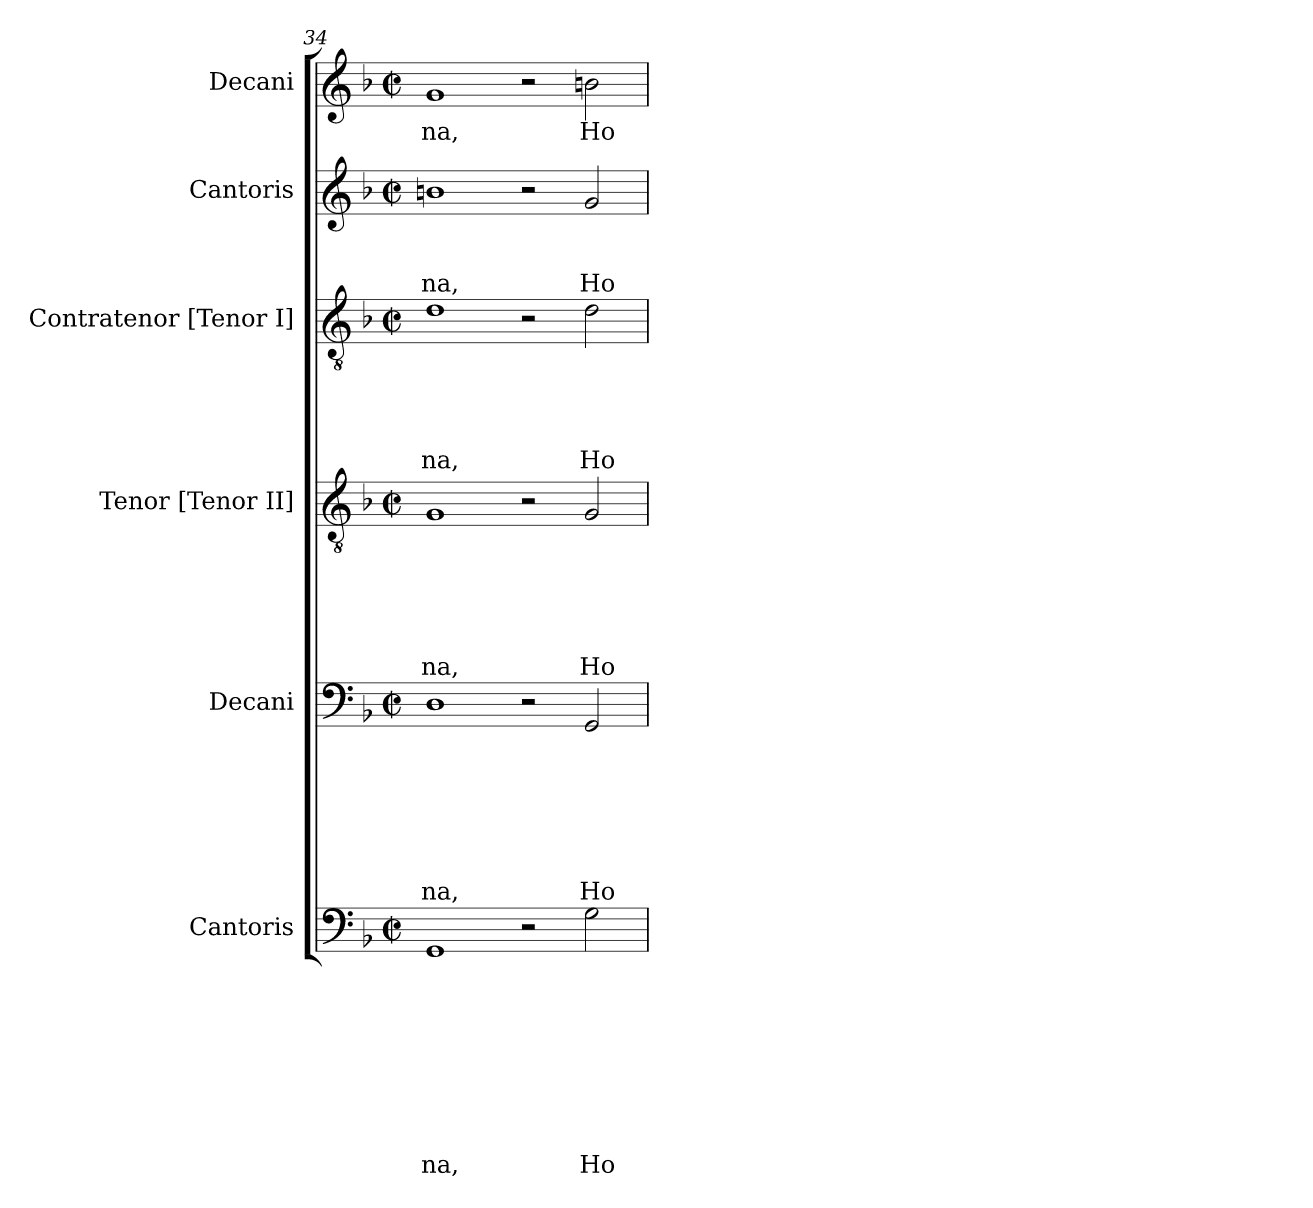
**kern	**text	**text	**text	**text	**text	**text	**text	**text	**text	**kern	**text	**text	**text	**text	**text	**text	**text	**kern	**text	**text	**text	**text	**text	**text	**kern	**text	**text	**text	**text	**text	**kern	**text	**text	**text	**kern	**text
*part6	*part6	*part6	*part6	*part6	*part6	*part6	*part6	*part6	*part6	*part5	*part5	*part5	*part5	*part5	*part5	*part5	*part5	*part4	*part4	*part4	*part4	*part4	*part4	*part4	*part3	*part3	*part3	*part3	*part3	*part3	*part2	*part2	*part2	*part2	*part1	*part1
*staff6	*staff6	*staff6	*staff6	*staff6	*staff6	*staff6	*staff6	*staff6	*staff6	*staff5	*staff5	*staff5	*staff5	*staff5	*staff5	*staff5	*staff5	*staff4	*staff4	*staff4	*staff4	*staff4	*staff4	*staff4	*staff3	*staff3	*staff3	*staff3	*staff3	*staff3	*staff2	*staff2	*staff2	*staff2	*staff1	*staff1
*I"Cantoris	*	*	*	*	*	*	*	*	*	*I"Decani	*	*	*	*	*	*	*	*I"Tenor [Tenor II]	*	*	*	*	*	*	*I"Contratenor [Tenor I]	*	*	*	*	*	*I"Cantoris	*	*	*	*I"Decani	*
*clefF4	*	*	*	*	*	*	*	*	*	*clefF4	*	*	*	*	*	*	*	*clefGv2	*	*	*	*	*	*	*clefGv2	*	*	*	*	*	*clefG2	*	*	*	*clefG2	*
*k[b-]	*	*	*	*	*	*	*	*	*	*k[b-]	*	*	*	*	*	*	*	*k[b-]	*	*	*	*	*	*	*k[b-]	*	*	*	*	*	*k[b-]	*	*	*	*k[b-]	*
*F:	*	*	*	*	*	*	*	*	*	*F:	*	*	*	*	*	*	*	*F:	*	*	*	*	*	*	*F:	*	*	*	*	*	*F:	*	*	*	*F:	*
*M2/2	*	*	*	*	*	*	*	*	*	*M2/2	*	*	*	*	*	*	*	*M2/2	*	*	*	*	*	*	*M2/2	*	*	*	*	*	*M2/2	*	*	*	*M2/2	*
*met(c|)	*	*	*	*	*	*	*	*	*	*met(c|)	*	*	*	*	*	*	*	*met(c|)	*	*	*	*	*	*	*met(c|)	*	*	*	*	*	*met(c|)	*	*	*	*met(c|)	*
=34	=34	=34	=34	=34	=34	=34	=34	=34	=34	=34	=34	=34	=34	=34	=34	=34	=34	=34	=34	=34	=34	=34	=34	=34	=34	=34	=34	=34	=34	=34	=34	=34	=34	=34	=34	=34
!	!	!	!	!	!	!	!	!	!LO:LY:b:rj	!	!	!	!	!	!	!	!LO:LY:b:rj	!	!	!	!	!	!	!LO:LY:b	!	!	!	!	!	!LO:LY:b	!	!	!	!LO:LY:b:rj	!	!LO:LY:b:rj
1GG	.	.	.	.	.	.	.	.	-na,	1D	.	.	.	.	.	.	-na,	1G	.	.	.	.	.	-na,	1d	.	.	.	.	-na,	1bn	.	.	-na,	1g	-na,
2r	.	.	.	.	.	.	.	.	.	2r	.	.	.	.	.	.	.	2r	.	.	.	.	.	.	2r	.	.	.	.	.	2r	.	.	.	2r	.
!	!	!	!	!	!	!	!	!	!LO:LY:b:rj	!	!	!	!	!	!	!	!LO:LY:b:rj	!	!	!	!	!	!	!LO:LY:b	!	!	!	!	!	!LO:LY:b	!	!	!	!LO:LY:b:rj	!	!LO:LY:b:rj
2G\	.	.	.	.	.	.	.	.	Ho-	2GG/	.	.	.	.	.	.	Ho-	2G/	.	.	.	.	.	Ho-	2d\	.	.	.	.	Ho-	2g/	.	.	Ho-	2bn\	Ho-
=	=	=	=	=	=	=	=	=	=	=	=	=	=	=	=	=	=	=	=	=	=	=	=	=	=	=	=	=	=	=	=	=	=	=	=	=
*-	*-	*-	*-	*-	*-	*-	*-	*-	*-	*-	*-	*-	*-	*-	*-	*-	*-	*-	*-	*-	*-	*-	*-	*-	*-	*-	*-	*-	*-	*-	*-	*-	*-	*-	*-	*-
